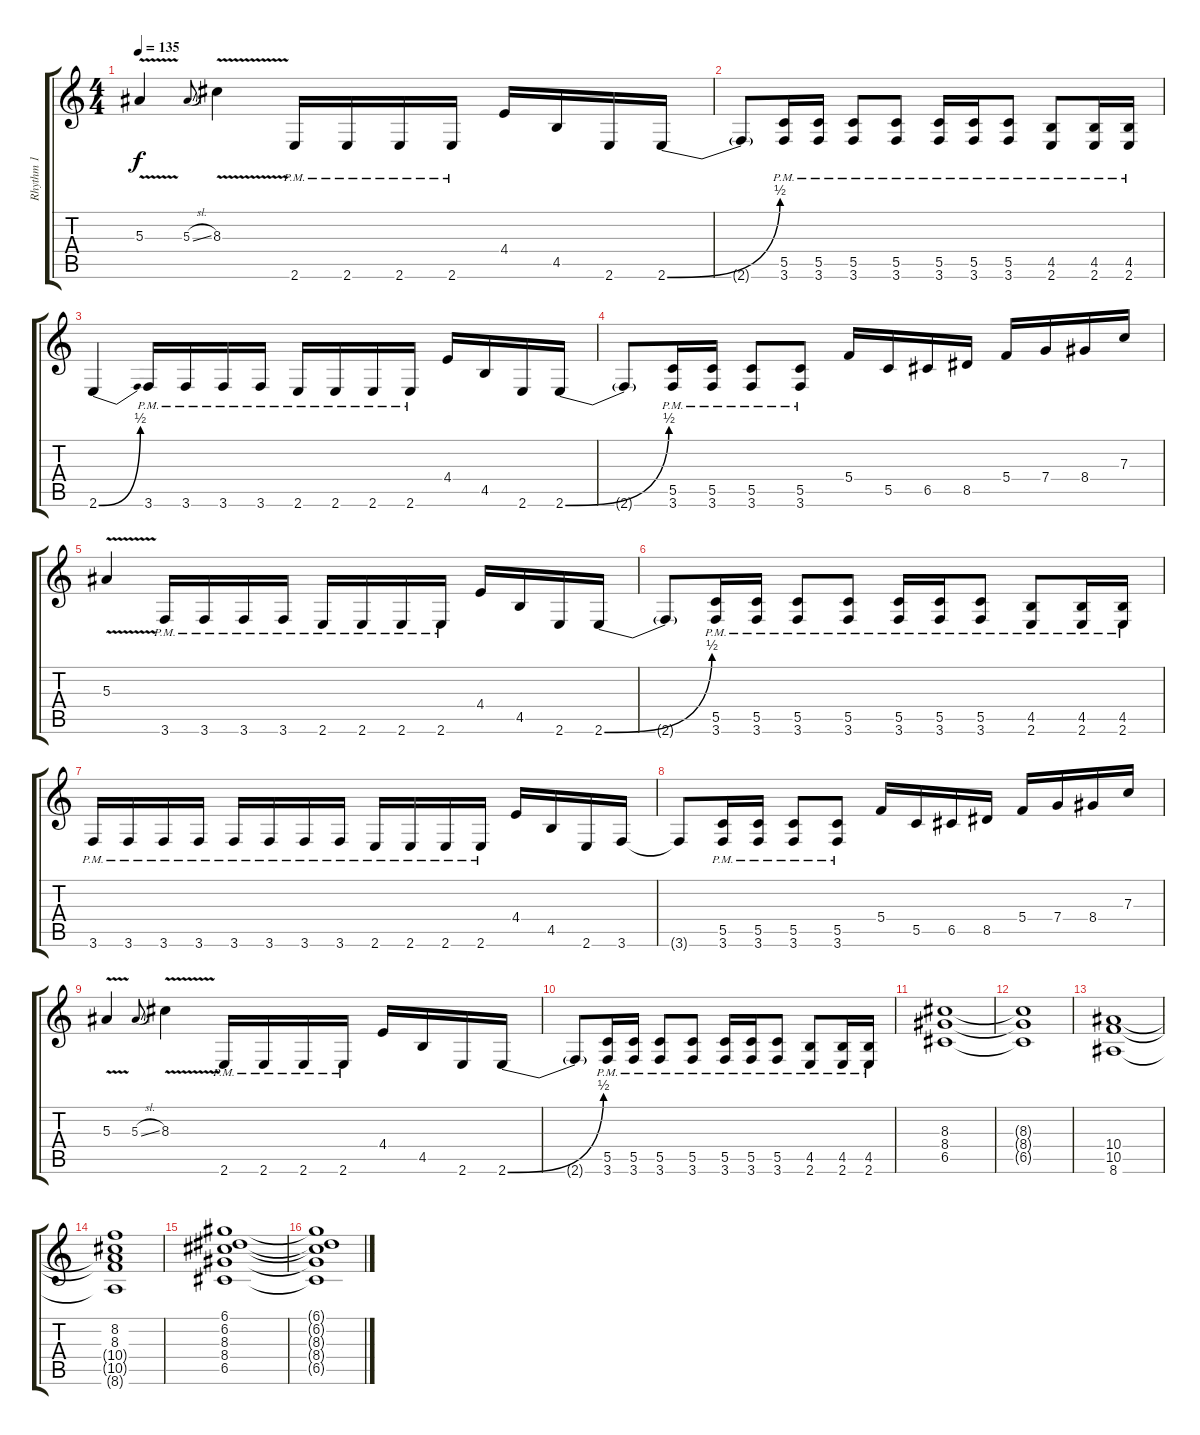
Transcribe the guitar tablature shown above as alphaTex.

\track ("Rhythm 1" "Rhythm 1") {instrument distortionguitar}
\staff {score tabs}
\tuning (D4 A3 F3 C3 G2 D2) {hide}
\ts (4 4)
\tempo 135
\clef g2
\ks c
5.3{v}.4{dy f} 5.3{sl}.8{gr onbeat} 8.3{v}.4 2.6{pm}.16 2.6{pm}.16 2.6{pm}.16 2.6{pm}.16 4.4.16 4.5.16 2.6.16 2.6{be (bend 0 0 60 2)}.16 |
2.6{t}.8 (5.5{pm} 3.6{pm}).16 (5.5{pm} 3.6{pm}).16 (5.5{pm} 3.6{pm}).8 (5.5{pm} 3.6{pm}).8 (5.5{pm} 3.6{pm}).16 (5.5{pm} 3.6{pm}).16 (5.5{pm} 3.6{pm}).8 (4.5{pm} 2.6{pm}).8 (4.5{pm} 2.6{pm}).16 (4.5{pm} 2.6{pm}).16 |
2.6{be (bend 0 0 60 2)}.4 3.6{pm}.16 3.6{pm}.16 3.6{pm}.16 3.6{pm}.16 2.6{pm}.16 2.6{pm}.16 2.6{pm}.16 2.6{pm}.16 4.4.16 4.5.16 2.6.16 2.6{be (bend 0 0 60 2)}.16 |
2.6{t}.8 (5.5{pm} 3.6{pm}).16 (5.5{pm} 3.6{pm}).16 (5.5{pm} 3.6{pm}).8 (5.5{pm} 3.6{pm}).8 5.4.16 5.5.16 6.5.16 8.5.16 5.4.16 7.4.16 8.4.16 7.3.16 |
5.3{v}.4 3.6{pm}.16 3.6{pm}.16 3.6{pm}.16 3.6{pm}.16 2.6{pm}.16 2.6{pm}.16 2.6{pm}.16 2.6{pm}.16 4.4.16 4.5.16 2.6.16 2.6{be (bend 0 0 60 2)}.16 |
2.6{t}.8 (5.5{pm} 3.6{pm}).16 (5.5{pm} 3.6{pm}).16 (5.5{pm} 3.6{pm}).8 (5.5{pm} 3.6{pm}).8 (5.5{pm} 3.6{pm}).16 (5.5{pm} 3.6{pm}).16 (5.5{pm} 3.6{pm}).8 (4.5{pm} 2.6{pm}).8 (4.5{pm} 2.6{pm}).16 (4.5{pm} 2.6{pm}).16 |
3.6{pm}.16 3.6{pm}.16 3.6{pm}.16 3.6{pm}.16 3.6{pm}.16 3.6{pm}.16 3.6{pm}.16 3.6{pm}.16 2.6{pm}.16 2.6{pm}.16 2.6{pm}.16 2.6{pm}.16 4.4.16 4.5.16 2.6.16 3.6.16 |
3.6{t}.8 (5.5{pm} 3.6{pm}).16 (5.5{pm} 3.6{pm}).16 (5.5{pm} 3.6{pm}).8 (5.5{pm} 3.6{pm}).8 5.4.16 5.5.16 6.5.16 8.5.16 5.4.16 7.4.16 8.4.16 7.3.16 |
5.3{v}.4 5.3{sl}.8{gr onbeat} 8.3{v}.4 2.6{pm}.16 2.6{pm}.16 2.6{pm}.16 2.6{pm}.16 4.4.16 4.5.16 2.6.16 2.6{be (bend 0 0 60 2)}.16 |
2.6{t}.8 (5.5{pm} 3.6{pm}).16 (5.5{pm} 3.6{pm}).16 (5.5{pm} 3.6{pm}).8 (5.5{pm} 3.6{pm}).8 (5.5{pm} 3.6{pm}).16 (5.5{pm} 3.6{pm}).16 (5.5{pm} 3.6{pm}).8 (4.5{pm} 2.6{pm}).8 (4.5{pm} 2.6{pm}).16 (4.5{pm} 2.6{pm}).16 |
(8.3 8.4 6.5).1 |
(8.3{t} 8.4{t} 6.5{t}).1 |
(10.4 10.5 8.6).1 |
(8.2 8.3 10.4{t} 10.5{t} 8.6{t}).1 |
(6.1 6.2 8.3 8.4 6.5).1 |
(6.1{t} 6.2{t} 8.3{t} 8.4{t} 6.5{t}).1
